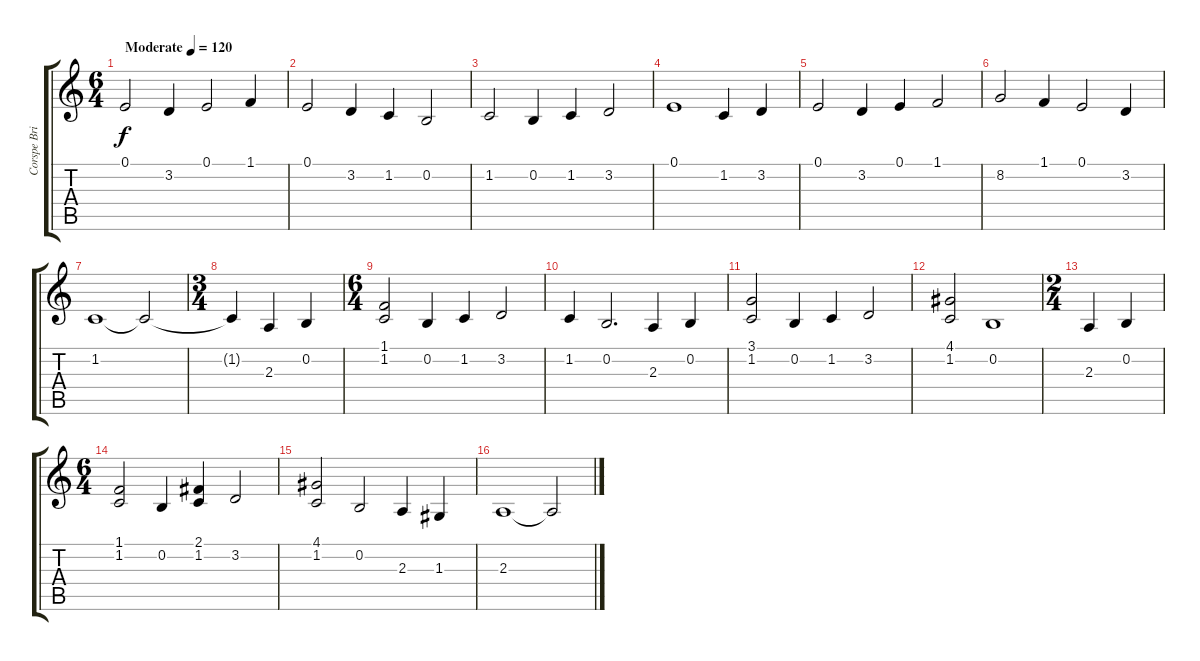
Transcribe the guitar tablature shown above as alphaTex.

\track ("Corspe Bride 1" "Corspe Bri") {instrument brightacousticpiano}
\staff {score tabs}
\tuning (E4 B3 G3 D3 A2 E2) {hide}
\ts (6 4)
\tempo (120 "Moderate")
\clef g2
\ks c
0.1.2{dy f instrument brightacousticpiano} 3.2.4 0.1.2 1.1.4 |
0.1.2 3.2.4 1.2.4 0.2.2 |
1.2.2 0.2.4 1.2.4 3.2.2 |
0.1.1 1.2.4 3.2.4 |
0.1.2 3.2.4 0.1.4 1.1.2 |
8.2.2 1.1.4 0.1.2 3.2.4 |
1.2.1 1.2{t}.2 |
\ts (3 4)
1.2{t}.4 2.3.4 0.2.4 |
\ts (6 4)
(1.1 1.2).2 0.2.4 1.2.4 3.2.2 |
1.2.4 0.2.2{d} 2.3.4 0.2.4 |
(3.1 1.2).2 0.2.4 1.2.4 3.2.2 |
(4.1 1.2).2 0.2.1 |
\ts (2 4)
2.3.4 0.2.4 |
\ts (6 4)
(1.1 1.2).2 0.2.4 (2.1 1.2).4 3.2.2 |
(4.1 1.2).2 0.2.2 2.3.4 1.3.4 |
2.3.1 2.3{t}.2
